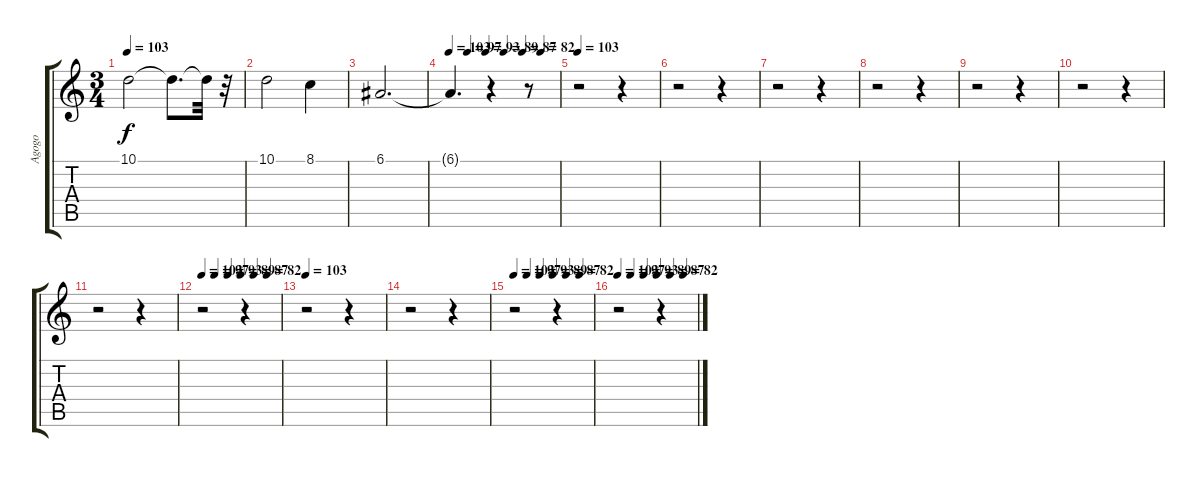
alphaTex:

\track ("Agogo" "Agogo") {instrument agogo}
\staff {score tabs}
\tuning (E4 B3 G3 D3 A2 E2) {hide}
\ts (3 4)
\tempo 103
\clef g2
\ks c
10.1.2{dy f} 10.1{t}.8{d} 10.1{t}.32 r.32 |
10.1.2 8.1.4 |
6.1.2{d} |
\tempo 103
\tempo (97 0.16666666666666666)
\tempo (93 0.3333333333333333)
\tempo (89 0.5)
\tempo (87 0.6666666666666666)
\tempo (82 0.8333333333333334)
6.1{t}.4{d} r.4 r.8 |
\tempo 103
r.2 r.4 |
r.2 r.4 |
r.2 r.4 |
r.2 r.4 |
r.2 r.4 |
r.2 r.4 |
r.2 r.4 |
\tempo 103
\tempo (97 0.16666666666666666)
\tempo (93 0.3333333333333333)
\tempo (89 0.5)
\tempo (87 0.6666666666666666)
\tempo (82 0.8333333333333334)
r.2 r.4 |
\tempo 103
r.2 r.4 |
r.2 r.4 |
\tempo 103
\tempo (97 0.16666666666666666)
\tempo (93 0.3333333333333333)
\tempo (89 0.5)
\tempo (87 0.6666666666666666)
\tempo (82 0.8333333333333334)
r.2 r.4 |
\tempo 103
\tempo (97 0.16666666666666666)
\tempo (93 0.3333333333333333)
\tempo (89 0.5)
\tempo (87 0.6666666666666666)
\tempo (82 0.8333333333333334)
r.2 r.4
